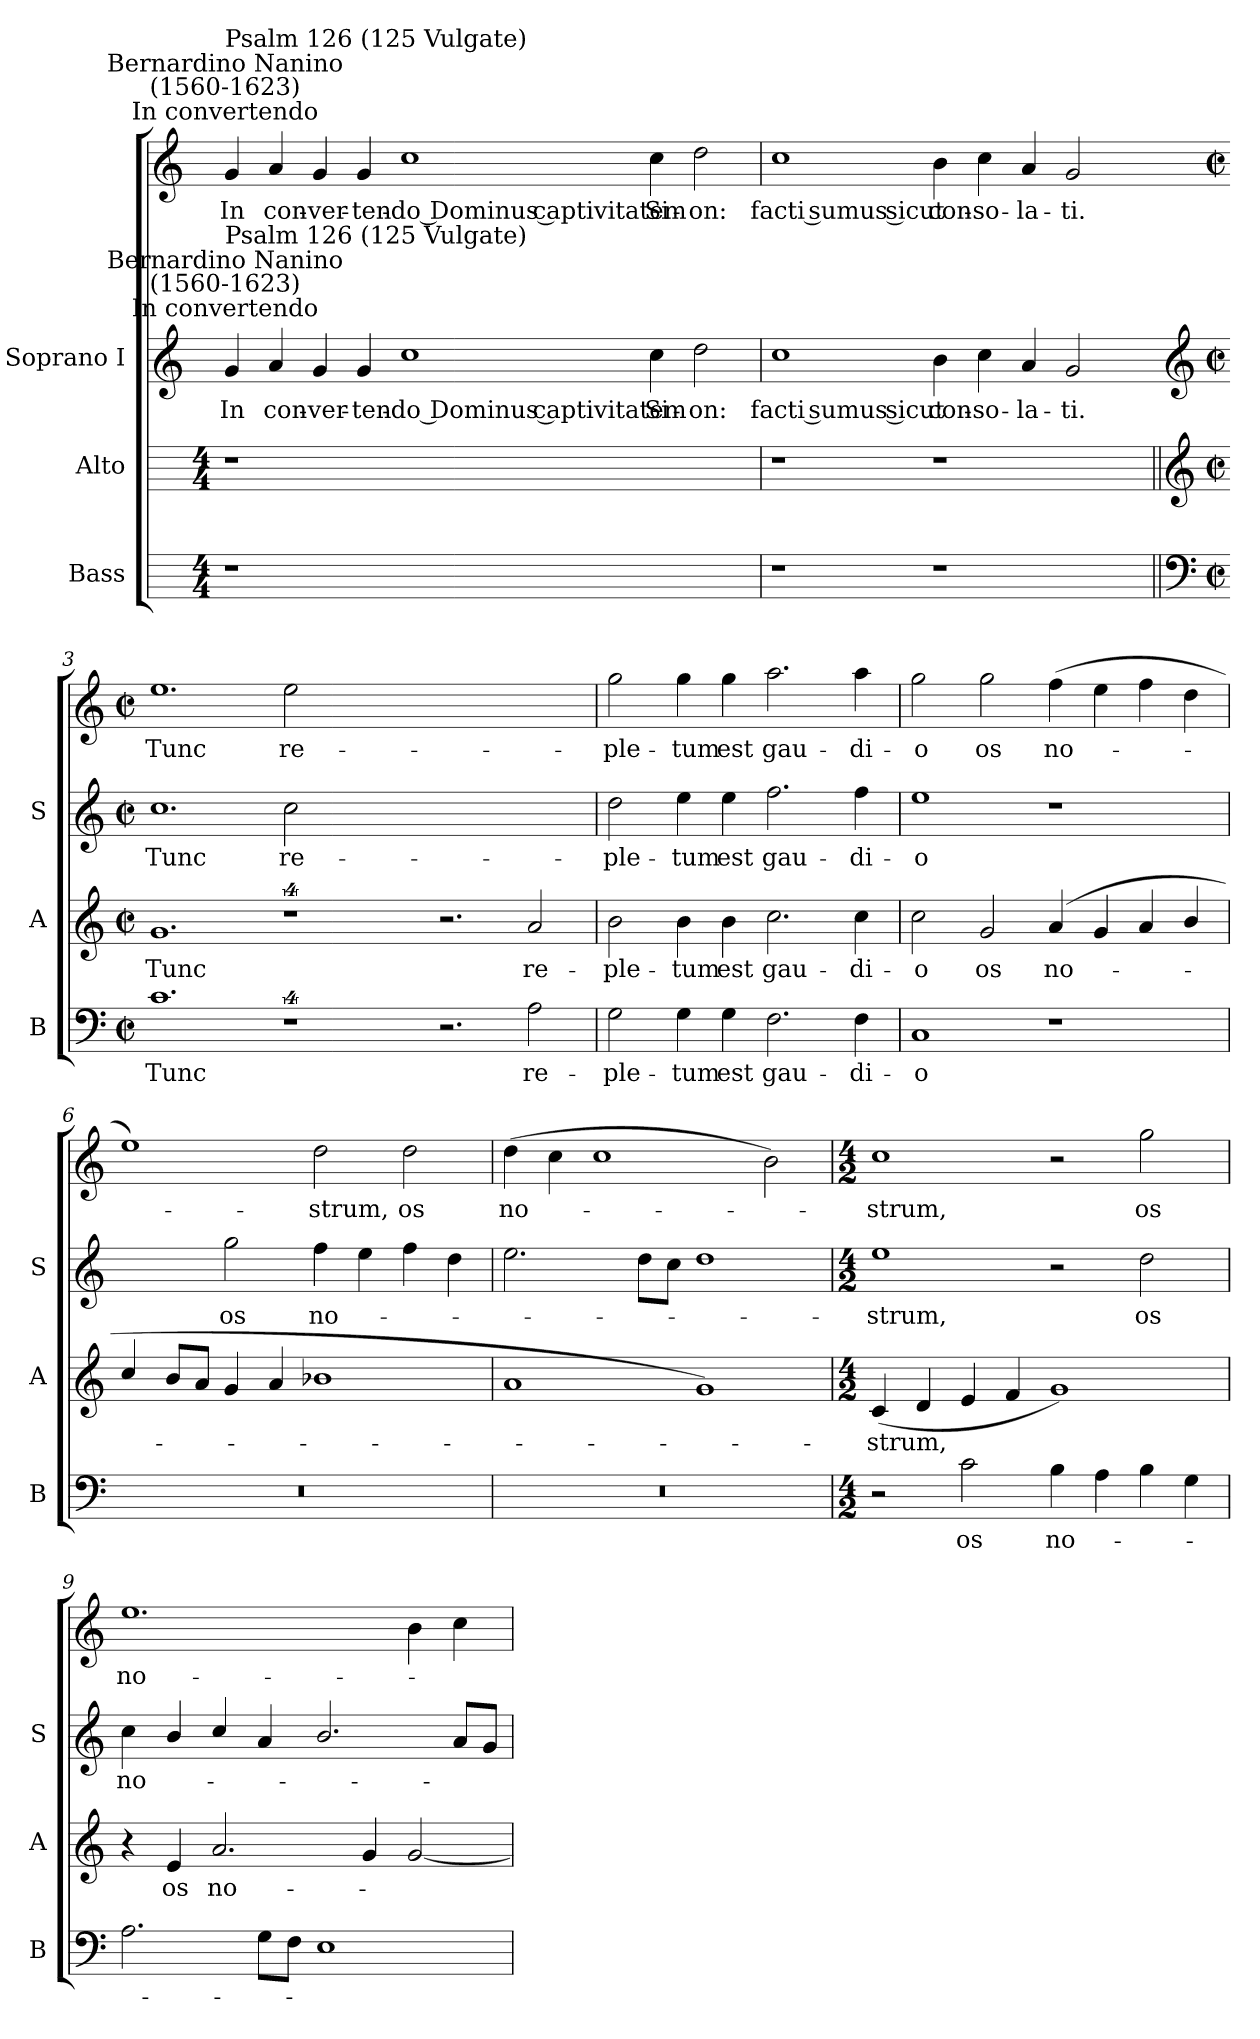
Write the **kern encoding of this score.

**kern	**text	**kern	**text	**kern	**text	**kern	**text
*part3	*part3	*part2	*part2	*part1	*part1	*part1	*part1
*staff4	*staff4	*staff3	*staff3	*staff2	*staff2	*staff1	*staff1
*I"Bass	*	*I"Alto	*	*I"Soprano I	*	*	*
*I'B	*	*I'A	*	*I'S	*	*	*
*	*	*	*	*	*	*clefG2	*
*	*	*	*	*k[]	*	*k[]	*
*	*	*	*	*C:	*	*C:	*
*M4/4	*	*M4/4	*	*	*	*	*
=1	=1	=1	=1	=1	=1	=1	=1
!	!	!	!	!	!	!LO:TX:a:cj:t=In convertendo	!
!	!	!	!	!	!	!LO:TX:a:cj:t=Bernardino Nanino\n(1560-1623)	!
!	!	!	!	!	!	!LO:TX:a:t=Psalm 126 (125 Vulgate)	!
!	!	!	!	!LO:TX:a:cj:t=In convertendo	!	!	!
!	!	!	!	!LO:TX:a:cj:t=Bernardino Nanino\n(1560-1623)	!	!	!
!	!	!	!	!LO:TX:a:t=Psalm 126 (125 Vulgate)	!	!	!
!	!	!	!	!	!LO:LY:b	!	!LO:LY:b
1r	.	1r	.	4g	In	4g	In
!	!	!	!	!	!LO:LY:b	!	!LO:LY:b
.	.	.	.	4a	con-	4a	con-
!	!	!	!	!	!LO:LY:b	!	!LO:LY:b
.	.	.	.	4g	-ver-	4g	-ver-
!	!	!	!	!	!LO:LY:b	!	!LO:LY:b
.	.	.	.	4g	-ten-	4g	-ten-
!	!	!	!	!	!LO:LY:b	!	!LO:LY:b
1..ryy	.	1..ryy	.	1cc	-do Dominus captivitatem	1cc	-do Dominus captivitatem
!	!	!	!	!	!LO:LY:b	!	!LO:LY:b
.	.	.	.	4cc	Si-	4cc	Si-
!	!	!	!	!	!LO:LY:b	!	!LO:LY:b
.	.	.	.	2dd	-on:	2dd	-on:
=2	=2	=2	=2	=2	=2	=2	=2
!	!	!	!	!	!LO:LY:b	!	!LO:LY:b
1r	.	1r	.	1cc	facti sumus sicut	1cc	facti sumus sicut
!	!	!	!	!	!LO:LY:b	!	!LO:LY:b
1r	.	1r	.	4b	con-	4b	con-
!	!	!	!	!	!LO:LY:b	!	!LO:LY:b
.	.	.	.	4cc	-so-	4cc	-so-
!	!	!	!	!	!LO:LY:b	!	!LO:LY:b
.	.	.	.	4a	-la-	4a	-la-
!	!	!	!	!	!LO:LY:b	!	!LO:LY:b
.	.	.	.	2g	-ti.	2g	-ti.
4ryy	.	4ryy	.	.	.	.	.
!!LO:LB:g=z
=3||	=3-	=3||	=3-	=3-	=3-	=3-	=3-
*clefF4	*	*clefG2	*	*clefG2	*	*	*
*k[]	*	*k[]	*	*k[]	*	*k[]	*
*C:	*	*C:	*	*C:	*	*C:	*
*M4/2	*	*M4/2	*	*M4/2	*	*M4/2	*
*met(c|)	*	*met(c|)	*	*met(c|)	*	*met(c|)	*
!	!LO:LY:b	!	!LO:LY:b	!	!LO:LY:b	!	!LO:LY:b
1.c	Tunc	1.g	Tunc	1.cc	-Tunc	1.ee	Tunc
!	!	!	!	!	!LO:LY:b	!	!LO:LY:b
4%5r	.	4%5r	.	2cc	re-	2ee	re-
.	.	.	.	0ryy	.	0ryy	.
2.r	.	2.r	.	.	.	.	.
!	!LO:LY:b	!	!LO:LY:b	!	!	!	!
2A	re-	2a	re-	.	.	.	.
=4	=4	=4	=4	=4	=4	=4	=4
!	!LO:LY:b	!	!LO:LY:b	!	!LO:LY:b	!	!LO:LY:b
2G	-ple-	2b	-ple-	2dd	-ple-	2gg	-ple-
!	!LO:LY:b	!	!LO:LY:b	!	!LO:LY:b	!	!LO:LY:b
4G	-tum	4b	-tum	4ee	-tum	4gg	-tum
!	!LO:LY:b	!	!LO:LY:b	!	!LO:LY:b	!	!LO:LY:b
4G	est	4b	est	4ee	est	4gg	est
!	!LO:LY:b	!	!LO:LY:b	!	!LO:LY:b	!	!LO:LY:b
2.F	gau-	2.cc	gau-	2.ff	gau-	2.aa	gau-
!	!LO:LY:b	!	!LO:LY:b	!	!LO:LY:b	!	!LO:LY:b
4F	-di-	4cc	-di-	4ff	-di-	4aa	-di-
=5	=5	=5	=5	=5	=5	=5	=5
!	!LO:LY:b	!	!LO:LY:b	!	!LO:LY:b	!	!LO:LY:b
1C	-o	2cc	-o	1ee	o	2gg	-o
!	!	!	!LO:LY:b	!	!	!	!LO:LY:b
.	.	2g	os	.	.	2gg	os
!	!	!	!LO:LY:b	!	!	!	!LO:LY:b
1r	.	(<4a	no-	1r	.	(>4ff	no-
.	.	4g	.	.	.	4ee	.
.	.	4a	.	.	.	4ff	.
.	.	4b/	.	.	.	4dd	.
=6	=6	=6	=6	=6	=6	=6	=6
0r	.	4cc/	.	2ryy	.	1ee)	.
.	.	8bL	.	.	.	.	.
.	.	8aJ	.	.	.	.	.
!	!	!	!	!	!LO:LY:b	!	!
.	.	4g	.	2gg	os	.	.
.	.	4a	.	.	.	.	.
!	!	!	!	!	!LO:LY:b	!	!LO:LY:b
.	.	1b-X	.	4ff	no-	2dd	strum,
.	.	.	.	4ee	.	.	.
!	!	!	!	!	!	!	!LO:LY:b
.	.	.	.	4ff	.	2dd	os
.	.	.	.	4dd	.	.	.
=7	=7	=7	=7	=7	=7	=7	=7
!	!	!	!	!	!	!	!LO:LY:b
0r	.	1a	.	2.ee	.	(>4dd	no-
.	.	.	.	.	.	4cc	.
.	.	.	.	.	.	1cc	.
.	.	.	.	8ddL	.	.	.
.	.	.	.	8ccJ	.	.	.
.	.	1g)	.	1dd	.	.	.
.	.	.	.	.	.	2b)	.
!!LO:LB:g=z
=8	=8	=8	=8	=8	=8	=8	=8
*M4/2	*	*M4/2	*	*M4/2	*	*M4/2	*
!	!	!	!LO:LY:b	!	!LO:LY:b	!	!LO:LY:b
2r	.	(<4c	strum,	1ee	strum,	1cc	strum,
.	.	4d	.	.	.	.	.
!	!LO:LY:b	!	!	!	!	!	!
2c	os	4e	.	.	.	.	.
.	.	4f	.	.	.	.	.
!	!LO:LY:b	!	!	!	!	!	!
4B	no-	1g)	.	2r	.	2r	.
4A	.	.	.	.	.	.	.
!	!	!	!	!	!LO:LY:b	!	!LO:LY:b
4B	.	.	.	2dd	os	2gg	os
4G	.	.	.	.	.	.	.
=9	=9	=9	=9	=9	=9	=9	=9
!	!	!	!	!	!LO:LY:b	!	!LO:LY:b
2.A	.	4r	.	4cc	no-	1.ee	no-
!	!	!	!LO:LY:b	!	!	!	!
.	.	4e	os	4b/	.	.	.
!	!	!	!LO:LY:b	!	!	!	!
.	.	2.a	no-	4cc/	.	.	.
8GL	.	.	.	4a	.	.	.
8FJ	.	.	.	.	.	.	.
1E	.	.	.	2.b/	.	.	.
.	.	4g	.	.	.	.	.
.	.	[2g	.	.	.	4b	.
.	.	.	.	8aL	.	4cc	.
.	.	.	.	8gJ	.	.	.
=	=	=	=	=	=	=	=
*-	*-	*-	*-	*-	*-	*-	*-
